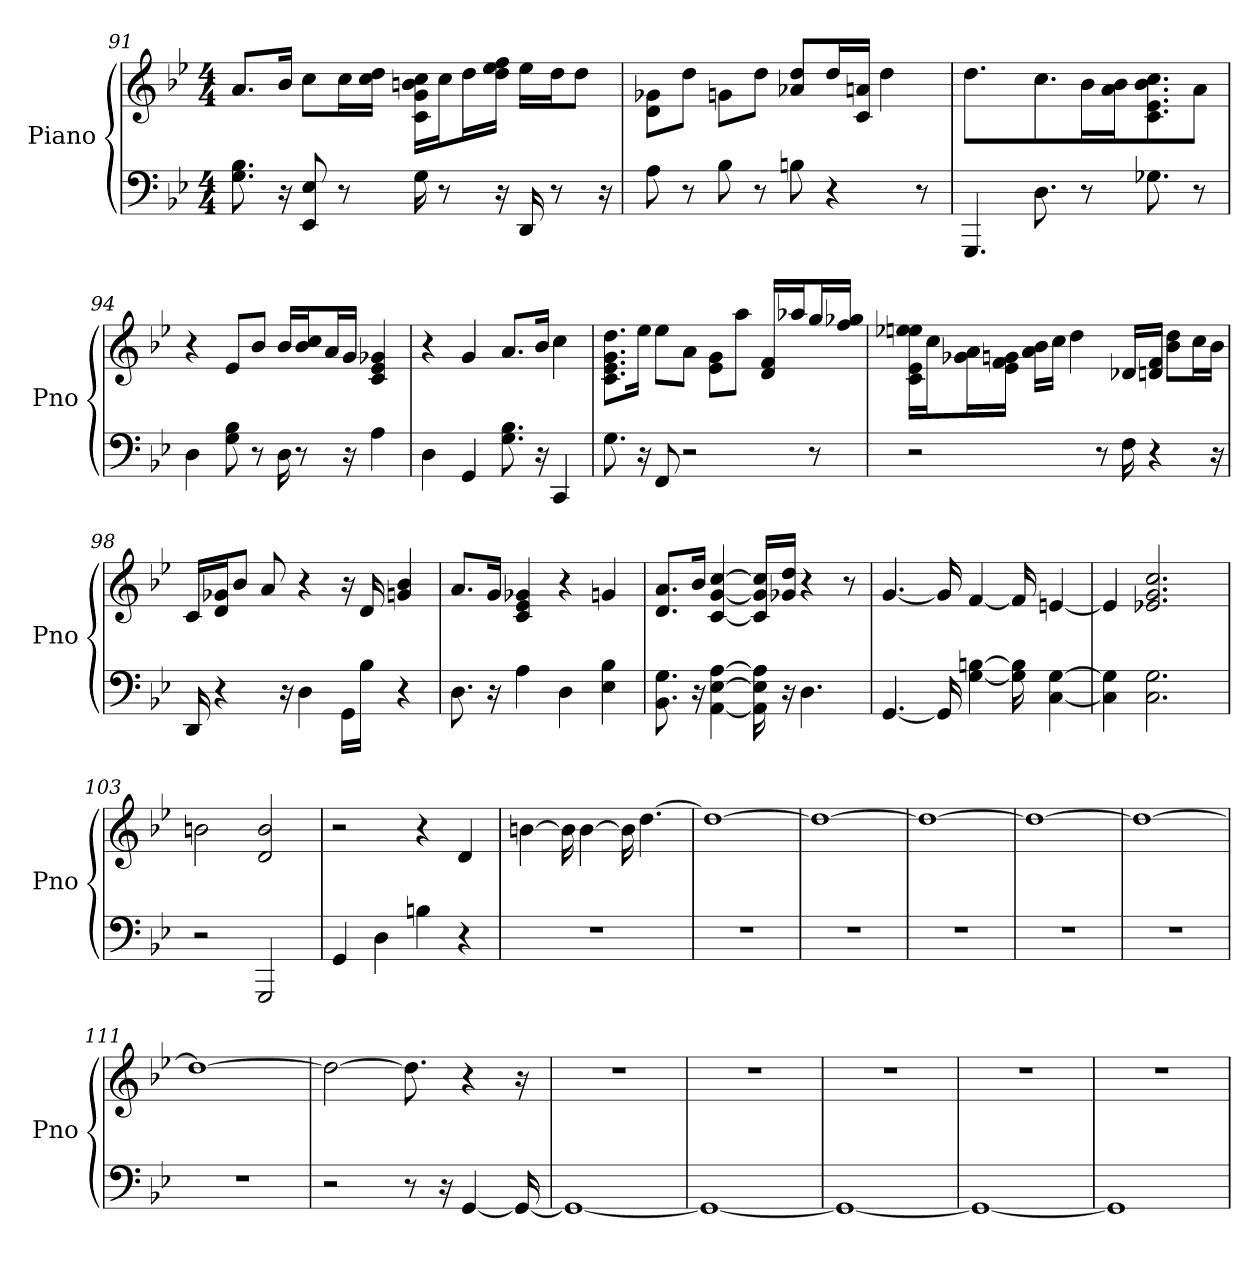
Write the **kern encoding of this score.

**kern	**kern
*part1	*part1
*staff2	*staff1
*I"Piano	*
*I'Pno	*
*clefF4	*clefG2
*k[b-e-]	*k[b-e-]
*B-:	*B-:
*M4/4	*M4/4
=91	=91
8.B- 8.G	8.a/L
16r	16b-/Jk
8EE- 8E-	8cc\L
8r	16cc\L
.	16dd\ 16cc\JJ
16G	16g\ 16cc\ 16b\ 16c\LL
8r	16cc\J
.	16dd\L
16r	16ff\ 16ee-\ 16dd\JJ
16DD	16ee-\LL
8r	16dd\J
.	8dd\J
16r	.
=92	=92
8A	8g-\ 8d\L
8r	8dd\J
8B-	8g\L
8r	8dd\J
8B	8a-/ 8dd/L
4r	16dd/L
.	16a/ 16c/JJ
.	4dd
8r	.
=93	=93
4.GGG	4.dd
8.D	8.cc
8r	16b-\KL
.	16a\ 16b-\K
8.G-	8.cc\ 8.c\ 8.e-\ 8.b-\J
8r	8aJ
=94	=94
4D	4r
8B- 8G	8e-/L
8r	8b-/J
16D	16b-/LL
8r	16cc/ 16b-/J
.	16a/L
16r	16g/JJ
4A	4c 4e- 4g-
=95	=95
4D	4r
4GG	4g
8.G 8.B-	8.a/L
16r	16b-/Jk
4CC	4cc
=96	=96
8.G	8.dd\ 8.g\ 8.e-\ 8.c\L
16r	16ee-\Jk
8FF	8ee-\L
2r	8a\J
.	8e-\ 8g\L
.	8aa\J
.	16d/ 16f/LL
.	16aa-/J
8r	16gg/L
.	16gg-/ 16ff/JJ
=97	=97
2r	16ee\ 16e-\ 16c\ 16ee-\LL
.	16cc\J
.	16a\ 16g-\L
.	16e-\ 16f\ 16g\JJ
.	16a\ 16b-\LL
.	16cc\JJ
.	4dd
8r	.
16F	16d-/LL
4r	16d/ 16f/JJ
.	8b-\ 8dd\L
.	16cc\L
16r	16b-\JJ
=98	=98
16DD	16c/LL
4r	16d/ 16g-/J
.	8b-/J
.	8a
16r	.
4D	4r
16GG\LL	16r
16B-\JJ	16d
4r	4g 4b-
=99	=99
8.D	8.a/L
16r	16g/Jk
4A	4g- 4e- 4c
4D	4r
4B- 4E-	4g
=100	=100
8.G 8.BB-	8.a/ 8.d/L
16r	16b-/Jk
[4AA [4A [4E-	[4cc [4c [4g
16AA] 16A] 16E-]	16cc]/ 16c]/ 16g]/LL
16r	16dd/ 16g-/JJ
4.D	4r
.	8r
=101	=101
[4.GG	[4.g
16GG]	16g]
[4G [4B	[4f
16G] 16B]	16f]
[4G [4C	[4e
=102	=102
4G] 4C]	4e]
2.G 2.C	2.e- 2.cc 2.g
=103	=103
2r	2b
2GGG	2d 2b
=104	=104
4GG	2r
4D	.
4B	4r
4r	4d
=105	=105
1r	[4b
.	16b]
.	[4b
.	16b]
.	[4.dd
=106	=106
1r	1dd_
=107	=107
1r	1dd_
=108	=108
1r	1dd_
=109	=109
1r	1dd_
=110	=110
1r	1dd_
=111	=111
1r	1dd_
=112	=112
2r	2dd_
8r	8.dd]
16r	.
[4GG	4r
16GG_	16r
=113	=113
1GG_	1r
=114	=114
1GG_	1r
=115	=115
1GG_	1r
=116	=116
1GG_	1r
=117	=117
1GG]	1r
=	=
*-	*-
